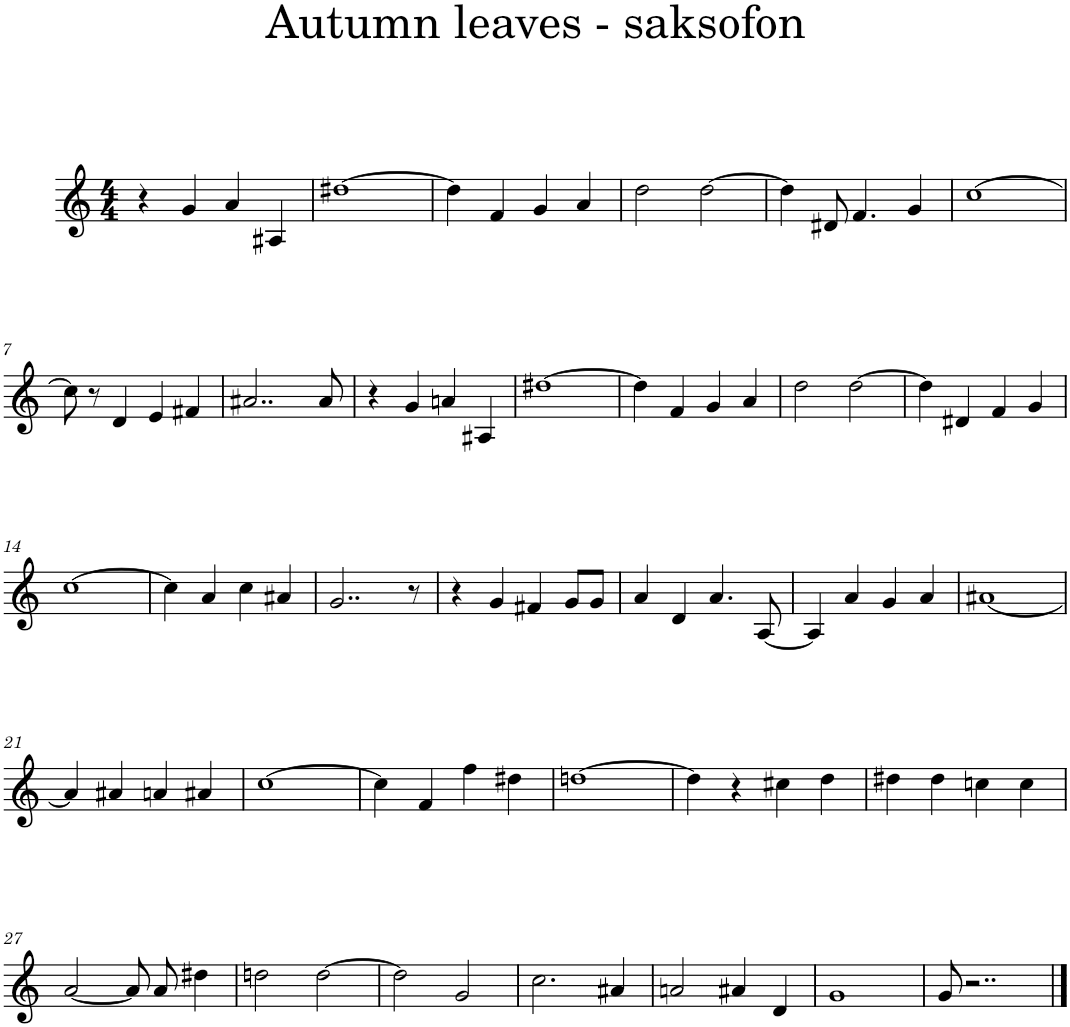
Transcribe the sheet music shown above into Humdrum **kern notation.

**kern
*part1
*staff1
*I"Piano
*I'Pno
*clefG2
*k[]
*M4/4
=1
4r
4g/
4a/
4A#X/
=2
[1dd#X
=3
4dd#\]
4f/
4g/
4a/
=4
2dd\
[2dd\
=5
4dd\]
8d#X/
4.f/
4g/
=6
[1cc
!!LO:LB:g=z
=7
8cc\]
8r
4d/
4e/
4f#X/
=8
2..a#X/
8a#/
=9
4r
4g/
4an/
4A#X/
=10
[1dd#X
=11
4dd#\]
4f/
4g/
4a/
=12
2dd\
[2dd\
=13
4dd\]
4d#X/
4f/
4g/
!!LO:LB:g=z
=14
[1cc
=15
4cc\]
4a/
4cc\
4a#X/
=16
2..g/
8r
=17
4r
4g/
4f#X/
8g/L
8g/J
=18
4a/
4d/
4.a/
[8A/
=19
4A/]
4a/
4g/
4a/
=20
[1a#X
!!LO:LB:g=z
=21
4a#/]
4a#X/
4an/
4a#X/
=22
[1cc
=23
4cc\]
4f/
4ff\
4dd#X\
=24
[1ddn
=25
4dd\]
4r
4cc#X\
4dd\
=26
4dd#X\
4dd#\
4ccn\
4cc\
!!LO:LB:g=z
=27
[2a/
8a/]
8a/
4dd#X\
=28
2ddn\
[2dd\
=29
2dd\]
2g/
=30
2.cc\
4a#X/
=31
2an/
4a#X/
4d/
=32
1g
=33
8g/
2..r
==
*-
